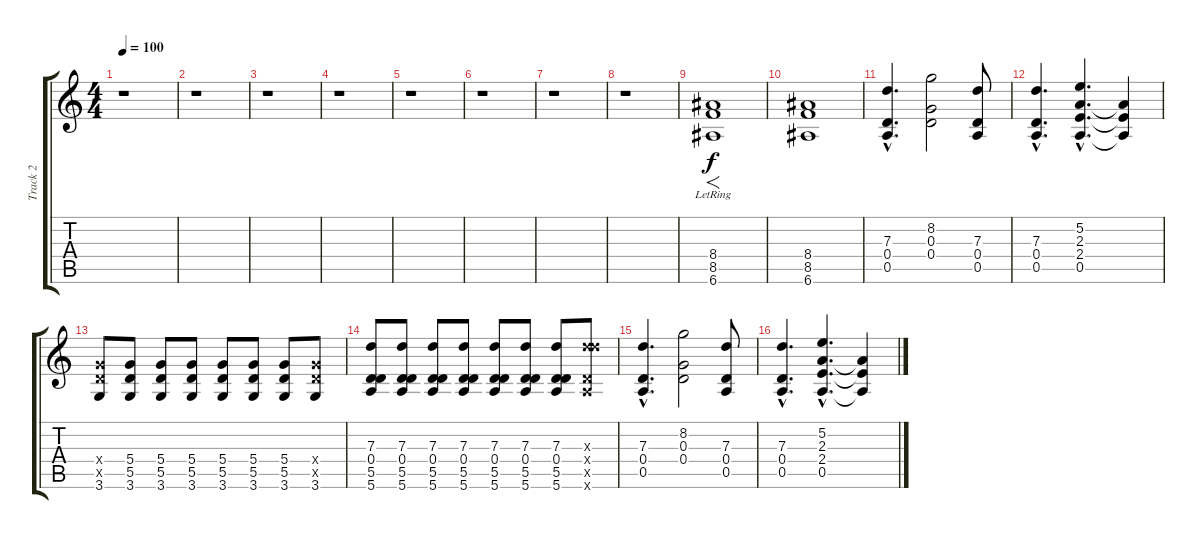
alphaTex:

\track ("Track 2" "Track 2") {instrument overdrivenguitar}
\staff {score tabs}
\tuning (E4 B3 G3 D3 A2 E2) {hide}
\ts (4 4)
\tempo 100
\clef g2
\ks c
r.1{dy f} |
r.1 |
r.1 |
r.1 |
r.1 |
r.1 |
r.1 |
r.1 |
(8.4{lr} 8.5 6.6).1{f} |
(8.4 8.5 6.6).1 |
(7.3{hac} 0.4{hac} 0.5{hac}).4{d} (8.2 0.3 0.4).2 (7.3 0.4 0.5).8 |
(7.3{hac} 0.4{hac} 0.5{hac}).4{d} (5.2{hac} 2.3{hac} 2.4{hac} 0.5{hac}).4{d} (2.3{t} 2.4{t} 0.5{t}).4 |
(5.4{x} 5.5{x} 3.6).8 (5.4 5.5 3.6).8 (5.4 5.5 3.6).8 (5.4 5.5 3.6).8 (5.4 5.5 3.6).8 (5.4 5.5 3.6).8 (5.4 5.5 3.6).8 (5.4{x} 5.5{x} 3.6).8 |
(7.3 0.4 5.5 5.6).8 (7.3 0.4 5.5 5.6).8 (7.3 0.4 5.5 5.6).8 (7.3 0.4 5.5 5.6).8 (7.3 0.4 5.5 5.6).8 (7.3 0.4 5.5 5.6).8 (7.3 0.4 5.5 5.6).8 (7.3{x} 12.4{x} 5.5{x} 5.6{x}).8 |
(7.3{hac} 0.4{hac} 0.5{hac}).4{d} (8.2 0.3 0.4).2 (7.3 0.4 0.5).8 |
(7.3{hac} 0.4{hac} 0.5{hac}).4{d} (5.2{hac} 2.3{hac} 2.4{hac} 0.5{hac}).4{d} (2.3{t} 2.4{t} 0.5{t}).4
